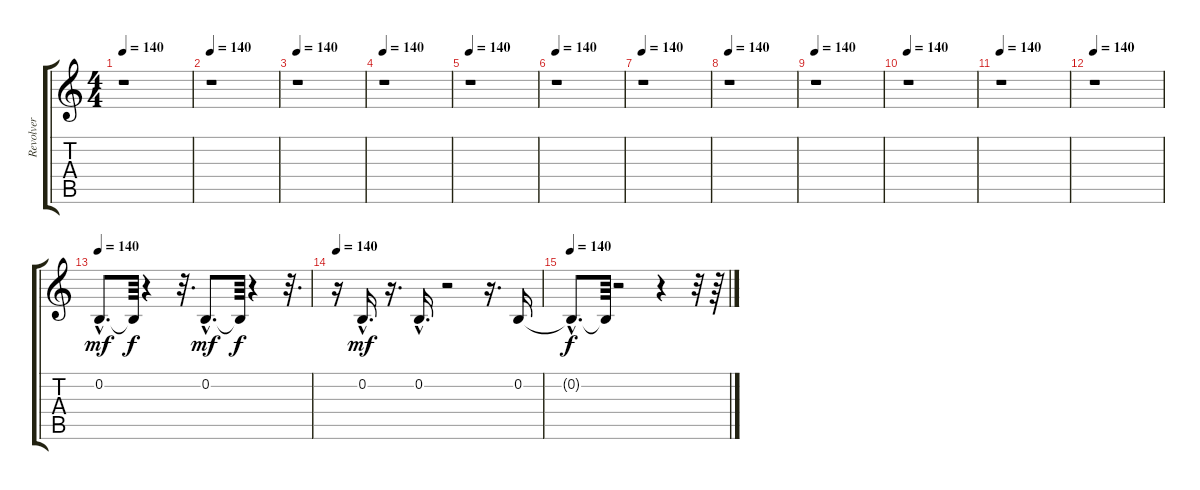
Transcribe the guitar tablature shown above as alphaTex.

\track ("Revolver" "Revolver") {instrument gunshot}
\staff {score tabs}
\tuning (E4 B3 G3 D3 A2 E2) {hide}
\ts (4 4)
\tempo 140
\clef g2
\ks c
r.1{dy mf} |
\tempo 140
r.1 |
\tempo 140
r.1 |
\tempo 140
r.1 |
\tempo 140
r.1 |
\tempo 140
r.1 |
\tempo 140
r.1 |
\tempo 140
r.1 |
\tempo 140
r.1 |
\tempo 140
r.1 |
\tempo 140
r.1 |
\tempo 140
r.1 |
\tempo 140
0.2{hac}.8{d} 0.2{t}.64{dy f} r.4 r.32{d} 0.2{hac}.8{d dy mf} 0.2{t}.64{dy f} r.4 r.32{d} |
\tempo 140
r.16 0.2{hac}.16{d dy mf} r.16{d} 0.2{hac}.16{d} r.2 r.16{d} 0.2.16 |
\tempo 140
0.2{hac t}.8{d dy f} 0.2{t}.64 r.2 r.4 r.32 r.64
